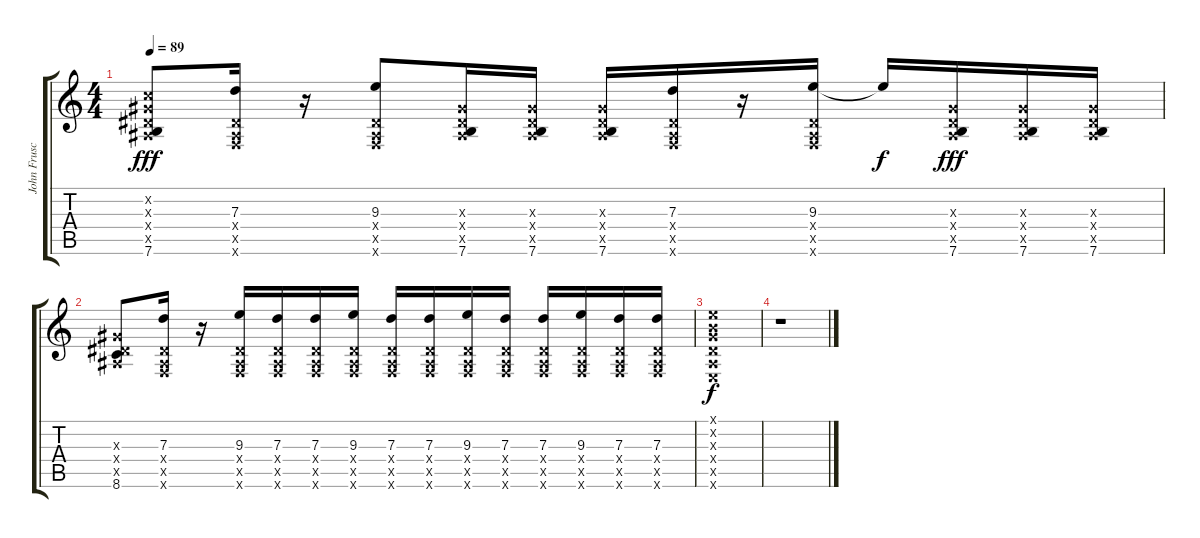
\track ("John Frusciante" "John Frusc") {instrument overdrivenguitar}
\staff {score tabs}
\tuning (E4 B3 G3 D3 A2 E2) {hide}
\ts (4 4)
\tempo 89
\clef g2
\ks c
(1.2{x} 1.3{x} 1.4{x} 1.5{x} 7.6).8{dy fff} (7.3 1.4{x} 1.5{x} 1.6{x}).16 r.16 (9.3 1.4{x} 1.5{x} 1.6{x}).8 (1.3{x} 1.4{x} 1.5{x} 7.6).16 (1.3{x} 1.4{x} 1.5{x} 7.6).16 (1.3{x} 1.4{x} 1.5{x} 7.6).16 (7.3 1.4{x} 1.5{x} 1.6{x}).16 r.16 (9.3 1.4{x} 1.5{x} 1.6{x}).16 9.3{t}.16{dy f} (1.3{x} 1.4{x} 1.5{x} 7.6).16{dy fff} (1.3{x} 1.4{x} 1.5{x} 7.6).16 (1.3{x} 1.4{x} 1.5{x} 7.6).16 |
(1.3{x} 1.4{x} 1.5{x} 8.6).8 (7.3 1.4{x} 1.5{x} 1.6{x}).16 r.16 (9.3 1.4{x} 1.5{x} 1.6{x}).16 (7.3 1.4{x} 1.5{x} 1.6{x}).16 (7.3 1.4{x} 1.5{x} 1.6{x}).16 (9.3 1.4{x} 1.5{x} 1.6{x}).16 (7.3 1.4{x} 1.5{x} 1.6{x}).16 (7.3 1.4{x} 1.5{x} 1.6{x}).16 (9.3 1.4{x} 1.5{x} 1.6{x}).16 (7.3 1.4{x} 1.5{x} 1.6{x}).16 (7.3 1.4{x} 1.5{x} 1.6{x}).16 (9.3 1.4{x} 1.5{x} 1.6{x}).16 (7.3 1.4{x} 1.5{x} 1.6{x}).16 (7.3 1.4{x} 1.5{x} 1.6{x}).16 |
(0.1{x} 0.2{x} 0.3{x} 0.4{x} 0.5{x} 0.6{x}).1{dy f} |
r.1
